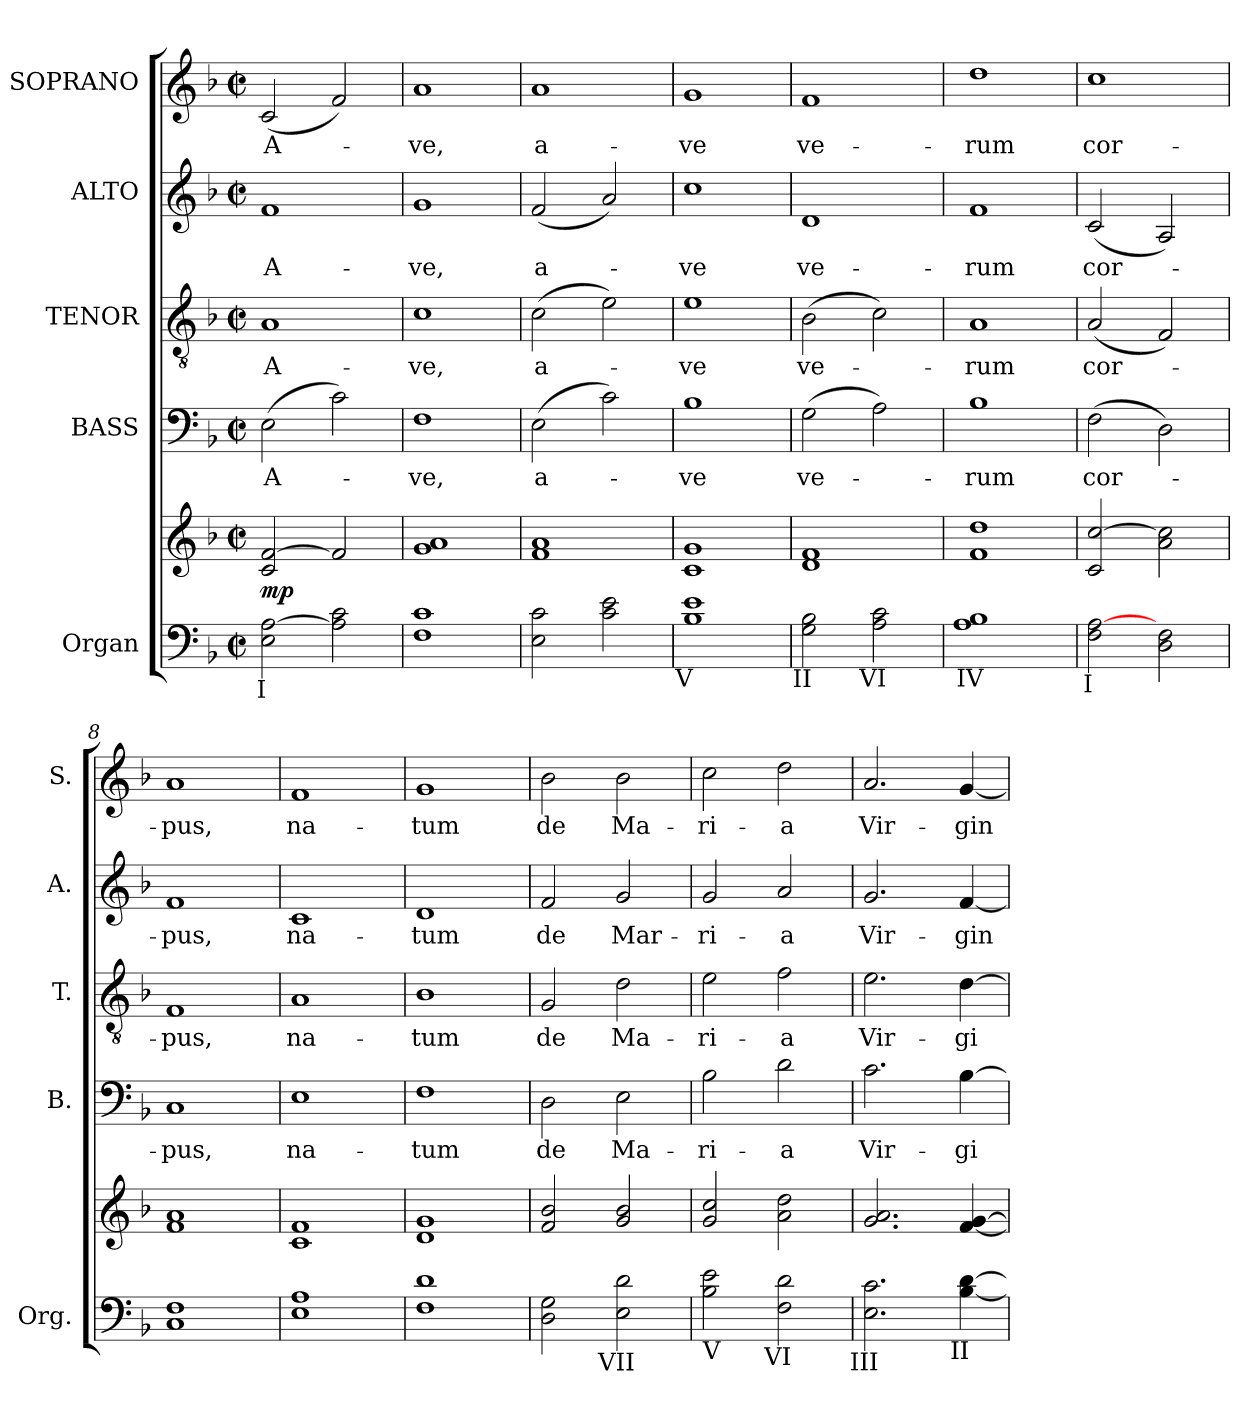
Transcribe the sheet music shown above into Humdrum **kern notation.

**kern	**kern	**dynam	**kern	**text	**kern	**text	**kern	**text	**kern	**text
*part5	*part5	*part5	*part4	*part4	*part3	*part3	*part2	*part2	*part1	*part1
*staff6	*staff5	*staff5/6	*staff4	*staff4	*staff3	*staff3	*staff2	*staff2	*staff1	*staff1
*I"Organ	*	*	*I"BASS	*	*I"TENOR	*	*I"ALTO	*	*I"SOPRANO	*
*I'Org.	*	*	*I'B.	*	*I'T.	*	*I'A.	*	*I'S.	*
!!LO:PB:g=z
*clefF4	*clefG2	*	*clefF4	*	*clefGv2	*	*clefG2	*	*clefG2	*
*	*	*	*	*	*ITrd7c12	*	*	*	*	*
*k[b-]	*k[b-]	*	*k[b-]	*	*k[b-]	*	*k[b-]	*	*k[b-]	*
*F:	*F:	*	*F:	*	*F:	*	*F:	*	*F:	*
*M2/2	*M2/2	*	*M2/2	*	*M2/2	*	*M2/2	*	*M2/2	*
*met(c|)	*met(c|)	*	*met(c|)	*	*met(c|)	*	*met(c|)	*	*met(c|)	*
*MM100	*MM100	*	*MM100	*	*MM100	*	*MM100	*	*MM100	*
=1	=1	=1	=1	=1	=1	=1	=1	=1	=1	=1
!	!	!	!	!LO:LY:b:color=#000000	!	!	!	!	!	!
!	!	!	!	!	!	!LO:LY:b:color=#000000	!	!	!	!
!	!	!	!	!	!	!	!	!LO:LY:b:color=#000000	!	!
!LO:TX:b:cj:t=I	!	!	!	!	!	!	!	!	!	!
!	!	!	!	!	!	!	!	!	!	!LO:LY:b:color=#000000
2Ei\ [2Ai	2ci/ [2fi	mp	(2Ei\	A-	1AAi	A-	1fi	A-	(2ci/	A-
2Ai\] 2ci	2fi/]	.	2ci\)	.	.	.	.	.	2fi/)	.
=2	=2	=2	=2	=2	=2	=2	=2	=2	=2	=2
!	!	!	!	!LO:LY:b:color=#000000	!	!	!	!	!	!
!	!	!	!	!	!	!LO:LY:b:color=#000000	!	!	!	!
!	!	!	!	!	!	!	!	!LO:LY:b:color=#000000	!	!
!	!	!	!	!	!	!	!	!	!	!LO:LY:b:color=#000000
1Fi 1ci	1gi 1ai	.	1Fi	-ve,	1Ci	-ve,	1gi	-ve,	1ai	-ve,
=3	=3	=3	=3	=3	=3	=3	=3	=3	=3	=3
!	!	!	!	!LO:LY:b:color=#000000	!	!	!	!	!	!
!	!	!	!	!	!	!LO:LY:b:color=#000000	!	!	!	!
!	!	!	!	!	!	!	!	!LO:LY:b:color=#000000	!	!
!	!	!	!	!	!	!	!	!	!	!LO:LY:b:color=#000000
2Ei\ 2ci	1fi 1ai	.	(2Ei\	a-	(2Ci\	a-	(2fi/	a-	1ai	a-
2ci\ 2ei	.	.	2ci\)	.	2Ei\)	.	2ai/)	.	.	.
=4	=4	=4	=4	=4	=4	=4	=4	=4	=4	=4
!	!	!	!	!LO:LY:b:color=#000000	!	!	!	!	!	!
!	!	!	!	!	!	!LO:LY:b:color=#000000	!	!	!	!
!	!	!	!	!	!	!	!	!LO:LY:b:color=#000000	!	!
!LO:TX:b:cj:t=V	!	!	!	!	!	!	!	!	!	!
!	!	!	!	!	!	!	!	!	!	!LO:LY:b:color=#000000
1B-i 1ei	1ci 1gi	.	1B-i	-ve	1Ei	-ve	1cci	-ve	1gi	-ve
=5	=5	=5	=5	=5	=5	=5	=5	=5	=5	=5
!	!	!	!	!LO:LY:b:color=#000000	!	!	!	!	!	!
!	!	!	!	!	!	!LO:LY:b:color=#000000	!	!	!	!
!	!	!	!	!	!	!	!	!LO:LY:b:color=#000000	!	!
!LO:TX:b:cj:t=II	!	!	!	!	!	!	!	!	!	!
!	!	!	!	!	!	!	!	!	!	!LO:LY:b:color=#000000
2Gi\ 2B-i	1di 1fi	.	(2Gi\	ve-	(2BB-i\	ve-	1di	ve-	1fi	ve-
!LO:TX:b:cj:t=VI	!	!	!	!	!	!	!	!	!	!
2Ai\ 2ci	.	.	2Ai\)	.	2Ci\)	.	.	.	.	.
!!LO:PB:g=z
=6	=6	=6	=6	=6	=6	=6	=6	=6	=6	=6
!	!	!	!	!LO:LY:b:color=#000000	!	!	!	!	!	!
!	!	!	!	!	!	!LO:LY:b:color=#000000	!	!	!	!
!	!	!	!	!	!	!	!	!LO:LY:b:color=#000000	!	!
!LO:TX:b:cj:t=IV	!	!	!	!	!	!	!	!	!	!
!	!	!	!	!	!	!	!	!	!	!LO:LY:b:color=#000000
1Ai 1B-i	1fi 1ddi	.	1B-i	-rum	1AAi	-rum	1fi	-rum	1ddi	-rum
=7	=7	=7	=7	=7	=7	=7	=7	=7	=7	=7
!	!	!	!	!LO:LY:b:color=#000000	!	!	!	!	!	!
!	!	!	!	!	!	!LO:LY:b:color=#000000	!	!	!	!
!	!	!	!	!	!	!	!	!LO:LY:b:color=#000000	!	!
!LO:TX:b:cj:t=I	!	!	!	!	!	!	!	!	!	!
!	!	!	!	!	!	!	!	!	!	!LO:LY:b:color=#000000
2Fi\ [2Ai	2ci/ [2cci	.	(2Fi\	cor-	(2AAi/	cor-	(2ci/	cor-	1cci	cor-
2Di\ 2Fi	2ai\ 2cci]	.	2Di\)	.	2FFi/)	.	2Ai/)	.	.	.
=8	=8	=8	=8	=8	=8	=8	=8	=8	=8	=8
!	!	!	!	!LO:LY:b:color=#000000	!	!	!	!	!	!
!	!	!	!	!	!	!LO:LY:b:color=#000000	!	!	!	!
!	!	!	!	!	!	!	!	!LO:LY:b:color=#000000	!	!
!	!	!	!	!	!	!	!	!	!	!LO:LY:b:color=#000000
1Ci 1Fi	1fi 1ai	.	1Ci	-pus,	1FFi	-pus,	1fi	-pus,	1ai	-pus,
=9	=9	=9	=9	=9	=9	=9	=9	=9	=9	=9
!	!	!	!	!LO:LY:b:color=#000000	!	!	!	!	!	!
!	!	!	!	!	!	!LO:LY:b:color=#000000	!	!	!	!
!	!	!	!	!	!	!	!	!LO:LY:b:color=#000000	!	!
!	!	!	!	!	!	!	!	!	!	!LO:LY:b:color=#000000
1Ei 1Ai	1ci 1fi	.	1Ei	na-	1AAi	na-	1ci	na-	1fi	na-
=10	=10	=10	=10	=10	=10	=10	=10	=10	=10	=10
!	!	!	!	!LO:LY:b:color=#000000	!	!	!	!	!	!
!	!	!	!	!	!	!LO:LY:b:color=#000000	!	!	!	!
!	!	!	!	!	!	!	!	!LO:LY:b:color=#000000	!	!
!	!	!	!	!	!	!	!	!	!	!LO:LY:b:color=#000000
1Fi 1di	1di 1gi	.	1Fi	-tum	1BB-i	-tum	1di	-tum	1gi	-tum
!!LO:LB:g=z
=11	=11	=11	=11	=11	=11	=11	=11	=11	=11	=11
!	!	!	!	!LO:LY:b:color=#000000	!	!	!	!	!	!
!	!	!	!	!	!	!LO:LY:b:color=#000000	!	!	!	!
!	!	!	!	!	!	!	!	!LO:LY:b:color=#000000	!	!
!	!	!	!	!	!	!	!	!	!	!LO:LY:b:color=#000000
2Di\ 2Gi	2fi/ 2b-i	.	2Di\	de	2GGi/	de	2fi/	de	2b-i\	de
!	!	!	!	!LO:LY:b:color=#000000	!	!	!	!	!	!
!	!	!	!	!	!	!LO:LY:b:color=#000000	!	!	!	!
!	!	!	!	!	!	!	!	!LO:LY:b:color=#000000	!	!
!LO:TX:b:cj:t=VII	!	!	!	!	!	!	!	!	!	!
!	!	!	!	!	!	!	!	!	!	!LO:LY:b:color=#000000
2Ei\ 2di	2gi/ 2b-i	.	2Ei\	Ma-	2Di\	Ma-	2gi/	Mar-	2b-i\	Ma-
=12	=12	=12	=12	=12	=12	=12	=12	=12	=12	=12
!	!	!	!	!LO:LY:b:color=#000000	!	!	!	!	!	!
!	!	!	!	!	!	!LO:LY:b:color=#000000	!	!	!	!
!	!	!	!	!	!	!	!	!LO:LY:b:color=#000000	!	!
!LO:TX:b:t=V	!	!	!	!	!	!	!	!	!	!
!	!	!	!	!	!	!	!	!	!	!LO:LY:b:color=#000000
2B-i\ 2ei	2gi/ 2cci	.	2B-i\	-ri-	2Ei\	-ri-	2gi/	-ri-	2cci\	-ri-
!	!	!	!	!LO:LY:b:color=#000000	!	!	!	!	!	!
!	!	!	!	!	!	!LO:LY:b:color=#000000	!	!	!	!
!	!	!	!	!	!	!	!	!LO:LY:b:color=#000000	!	!
!LO:TX:b:cj:t=VI	!	!	!	!	!	!	!	!	!	!
!	!	!	!	!	!	!	!	!	!	!LO:LY:b:color=#000000
2Fi\ 2di	2ai\ 2ddi	.	2di\	-a	2Fi\	-a	2ai/	-a	2ddi\	-a
=13	=13	=13	=13	=13	=13	=13	=13	=13	=13	=13
!	!	!	!	!LO:LY:b:color=#000000	!	!	!	!	!	!
!	!	!	!	!	!	!LO:LY:b:color=#000000	!	!	!	!
!	!	!	!	!	!	!	!	!LO:LY:b:color=#000000	!	!
!LO:TX:b:cj:t=III	!	!	!	!	!	!	!	!	!	!
!	!	!	!	!	!	!	!	!	!	!LO:LY:b:color=#000000
2.Ei\ 2.ci	2.gi/ 2.ai	.	2.ci\	Vir-	2.Ei\	Vir-	2.gi/	Vir-	2.ai/	Vir-
!	!	!	!	!LO:LY:b:color=#000000	!	!	!	!	!	!
!	!	!	!	!	!	!LO:LY:b:color=#000000	!	!	!	!
!	!	!	!	!	!	!	!	!LO:LY:b:color=#000000	!	!
!LO:TX:b:cj:t=II	!	!	!	!	!	!	!	!	!	!
!	!	!	!	!	!	!	!	!	!	!LO:LY:b:color=#000000
[4B-i\ [4di	[4fi/ [4gi	.	[4B-i\	-gi-	[4Di\	-gi-	[4fi/	-gin-	[4gi/	-gin-
=	=	=	=	=	=	=	=	=	=	=
*-	*-	*-	*-	*-	*-	*-	*-	*-	*-	*-
